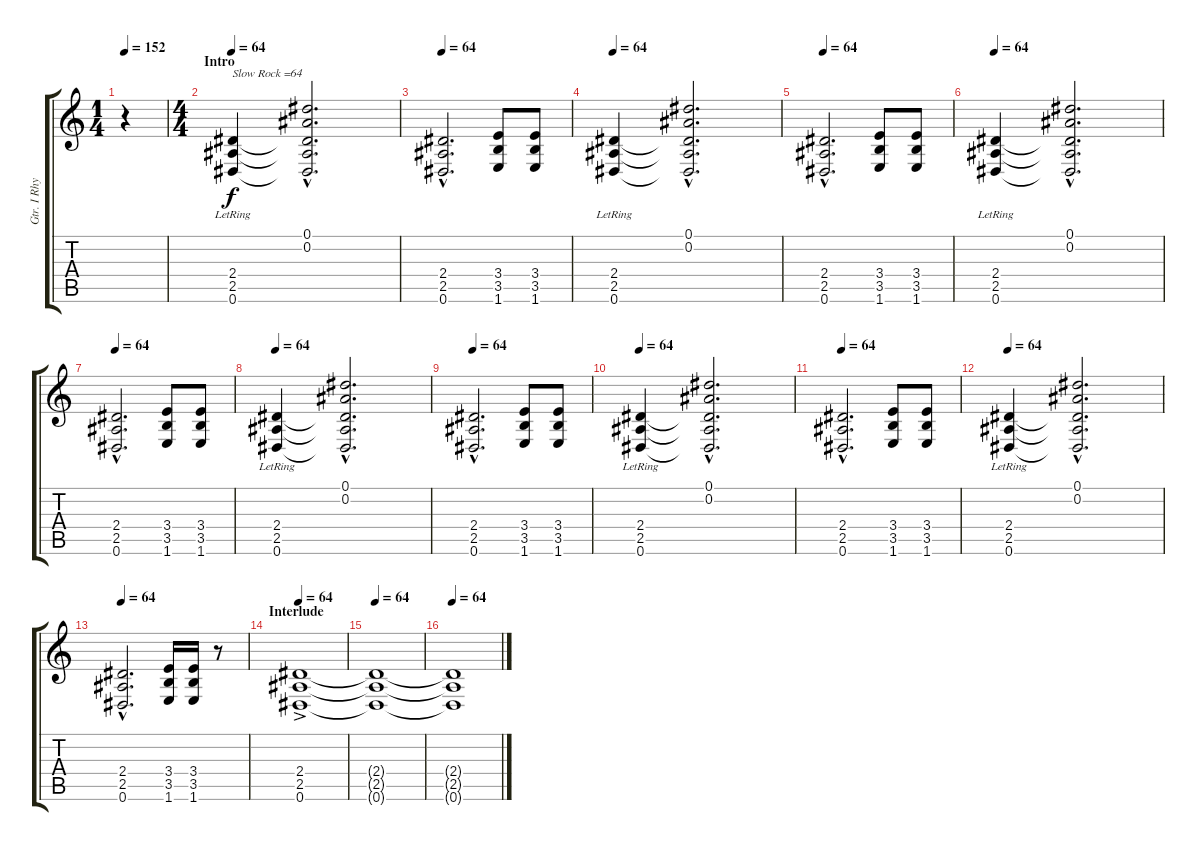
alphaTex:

\track ("Gtr. I Rhytm" "Gtr. I Rhy") {instrument overdrivenguitar}
\staff {score tabs}
\tuning (Eb4 Bb3 Gb3 Db3 Ab2 Eb2) {hide}
\ts (1 4)
\tempo 152
\tempo 64
\tempo 152
\clef g2
\ks c
r.4{dy f instrument overdrivenguitar} |
\ts (4 4)
\section ("" "Intro")
\tempo 64
(2.4{lr} 2.5{lr} 0.6{lr}).4{txt "Slow Rock =64"} (0.1{hac} 0.2{hac} 2.4{hac t} 2.5{hac t} 0.6{hac t}).2{d} |
\tempo 64
(2.4{hac} 2.5{hac} 0.6{hac}).2{d} (3.4 3.5 1.6).8 (3.4 3.5 1.6).8 |
\tempo 64
(2.4{lr} 2.5{lr} 0.6{lr}).4 (0.1{hac} 0.2{hac} 2.4{hac t} 2.5{hac t} 0.6{hac t}).2{d} |
\tempo 64
(2.4{hac} 2.5{hac} 0.6{hac}).2{d} (3.4 3.5 1.6).8 (3.4 3.5 1.6).8 |
\tempo 64
(2.4{lr} 2.5{lr} 0.6{lr}).4 (0.1{hac} 0.2{hac} 2.4{hac t} 2.5{hac t} 0.6{hac t}).2{d} |
\tempo 64
(2.4{hac} 2.5{hac} 0.6{hac}).2{d} (3.4 3.5 1.6).8 (3.4 3.5 1.6).8 |
\tempo 64
(2.4{lr} 2.5{lr} 0.6{lr}).4 (0.1{hac} 0.2{hac} 2.4{hac t} 2.5{hac t} 0.6{hac t}).2{d} |
\tempo 64
(2.4{hac} 2.5{hac} 0.6{hac}).2{d} (3.4 3.5 1.6).8 (3.4 3.5 1.6).8 |
\tempo 64
(2.4{lr} 2.5{lr} 0.6{lr}).4 (0.1{hac} 0.2{hac} 2.4{hac t} 2.5{hac t} 0.6{hac t}).2{d} |
\tempo 64
(2.4{hac} 2.5{hac} 0.6{hac}).2{d} (3.4 3.5 1.6).8 (3.4 3.5 1.6).8 |
\tempo 64
(2.4{lr} 2.5{lr} 0.6{lr}).4 (0.1{hac} 0.2{hac} 2.4{hac t} 2.5{hac t} 0.6{hac t}).2{d} |
\tempo 64
(2.4{hac} 2.5{hac} 0.6{hac}).2{d} (3.4 3.5 1.6).16 (3.4 3.5 1.6).16 r.8 |
\section ("" "Interlude")
\tempo 64
(2.4{ac} 2.5{ac} 0.6{ac}).1 |
\tempo 64
(2.4{t} 2.5{t} 0.6{t}).1 |
\tempo 64
(2.4{t} 2.5{t} 0.6{t}).1
